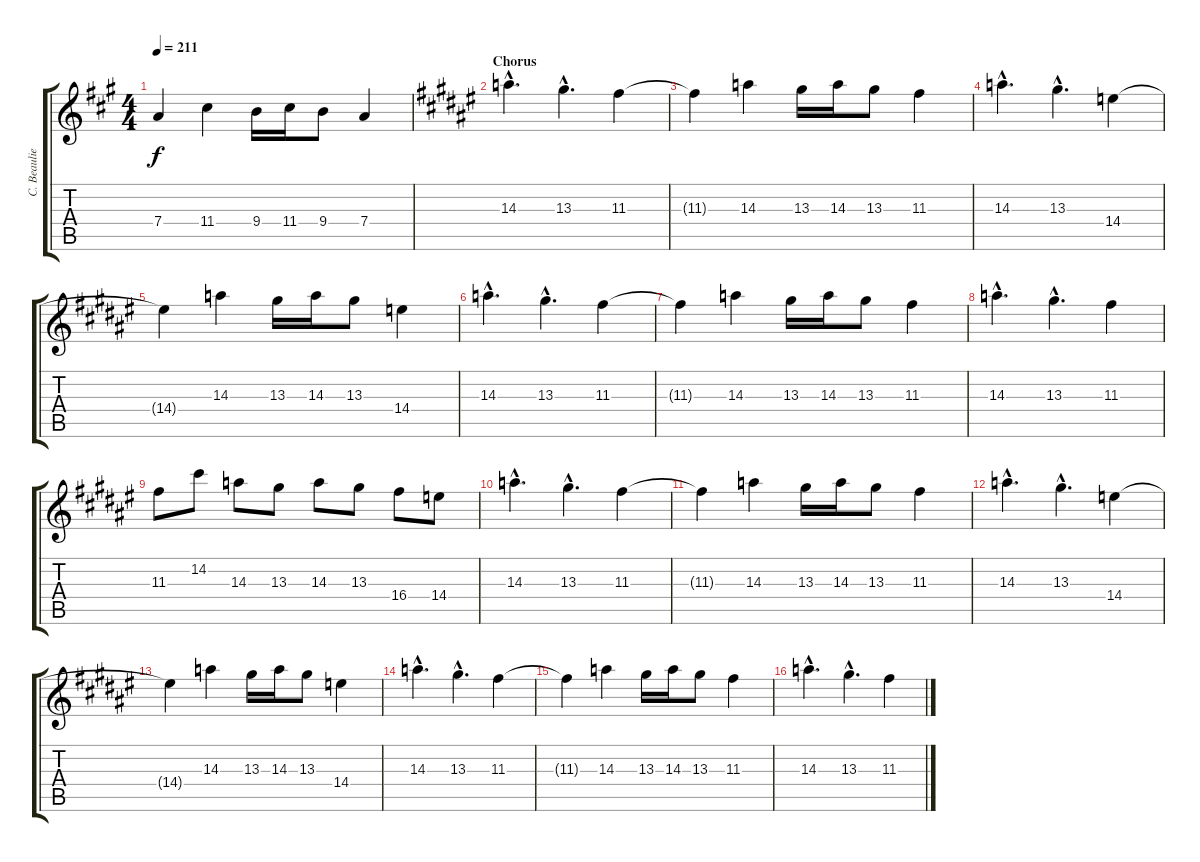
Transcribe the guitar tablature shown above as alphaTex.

\track ("C. Beaulieu" "C. Beaulie") {instrument distortionguitar}
\staff {score tabs}
\tuning (E4 B3 G3 D3 A2 D2) {hide}
\ts (4 4)
\tempo 211
\clef g2
\ks f#minor
7.4{t}.4{dy f} 11.4.4 9.4.16 11.4.16 9.4.8 7.4.4 |
\section ("" "Chorus")
\ks d#minor
14.3{hac}.4{d} 13.3{hac}.4{d} 11.3.4 |
11.3{t}.4 14.3.4 13.3.16 14.3.16 13.3.8 11.3.4 |
14.3{hac}.4{d} 13.3{hac}.4{d} 14.4.4 |
14.4{t}.4 14.3.4 13.3.16 14.3.16 13.3.8 14.4.4 |
14.3{hac}.4{d} 13.3{hac}.4{d} 11.3.4 |
11.3{t}.4 14.3.4 13.3.16 14.3.16 13.3.8 11.3.4 |
14.3{hac}.4{d} 13.3{hac}.4{d} 11.3.4 |
11.3.8 14.2.8 14.3.8 13.3.8 14.3.8 13.3.8 16.4.8 14.4.8 |
14.3{hac}.4{d} 13.3{hac}.4{d} 11.3.4 |
11.3{t}.4 14.3.4 13.3.16 14.3.16 13.3.8 11.3.4 |
14.3{hac}.4{d} 13.3{hac}.4{d} 14.4.4 |
14.4{t}.4 14.3.4 13.3.16 14.3.16 13.3.8 14.4.4 |
14.3{hac}.4{d} 13.3{hac}.4{d} 11.3.4 |
11.3{t}.4 14.3.4 13.3.16 14.3.16 13.3.8 11.3.4 |
14.3{hac}.4{d} 13.3{hac}.4{d} 11.3.4
